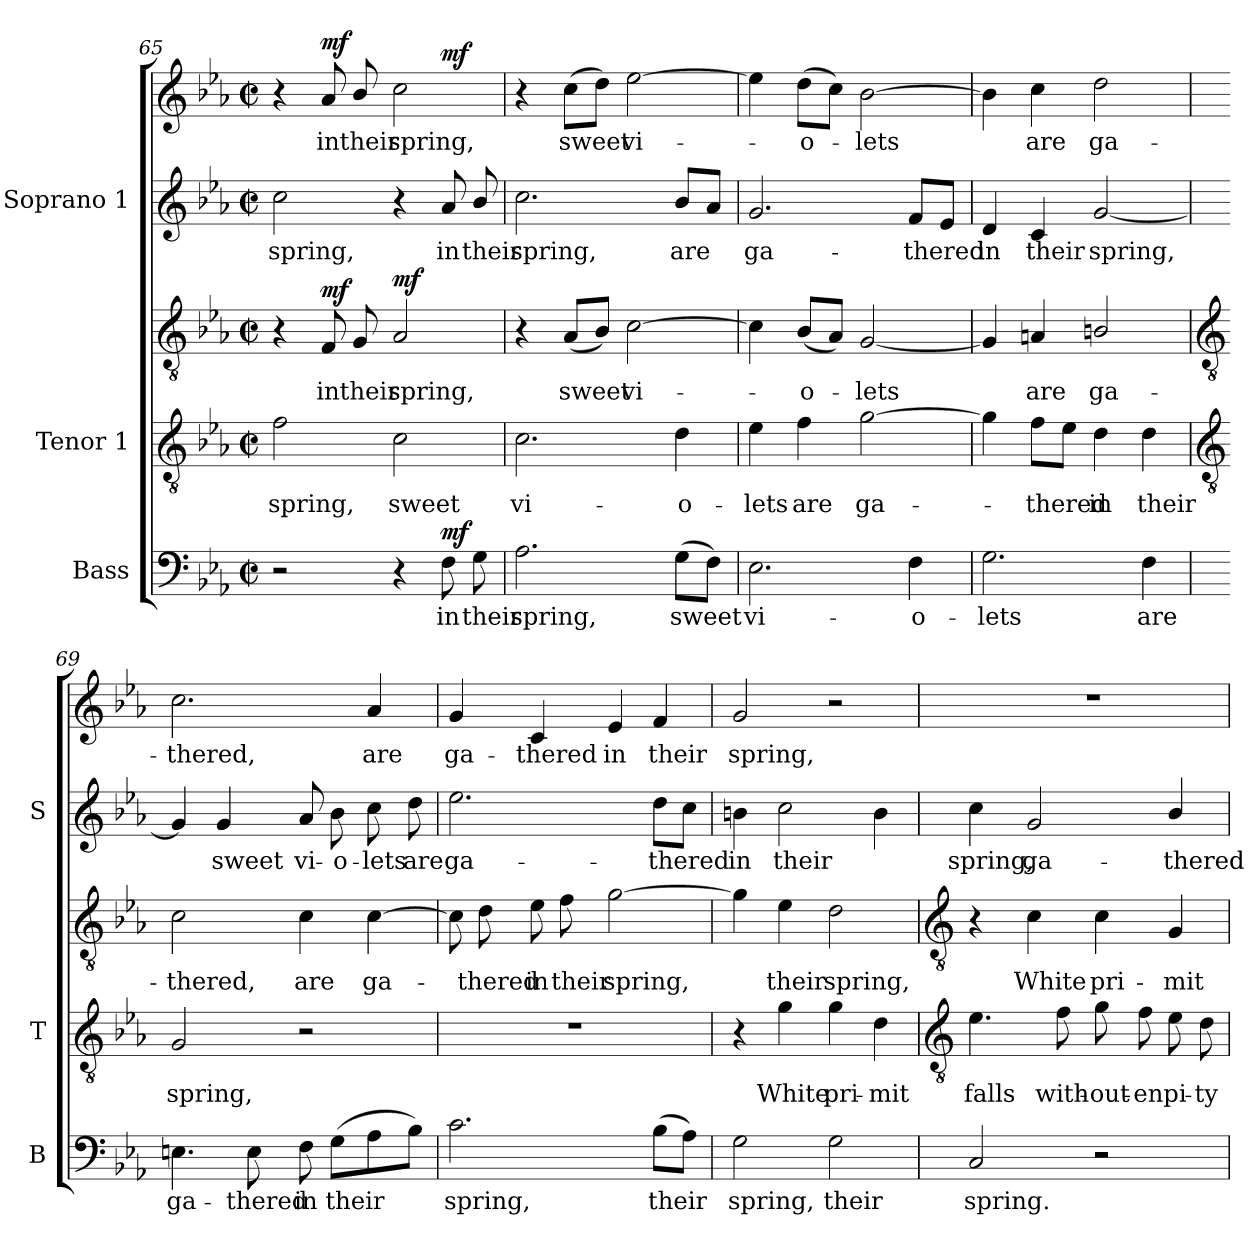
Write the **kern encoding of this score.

**kern	**text	**dynam	**kern	**text	**kern	**text	**dynam	**kern	**text	**kern	**text	**dynam
*part3	*part3	*part3	*part2	*part2	*part2	*part2	*part2	*part1	*part1	*part1	*part1	*part1
*staff5	*staff5	*staff5	*staff4	*staff4	*staff3	*staff3	*staff3/4	*staff2	*staff2	*staff1	*staff1	*staff1/2
*I"Bass	*	*	*I"Tenor 1	*	*	*	*	*I"Soprano 1	*	*	*	*
*I'B	*	*	*I'T	*	*	*	*	*I'S	*	*	*	*
!!LO:LB:g=z
*clefF4	*	*	*clefGv2	*	*clefGv2	*	*	*clefG2	*	*clefG2	*	*
*k[b-e-a-]	*	*	*k[b-e-a-]	*	*k[b-e-a-]	*	*	*k[b-e-a-]	*	*k[b-e-a-]	*	*
*E-:	*	*	*E-:	*	*E-:	*	*	*E-:	*	*E-:	*	*
*M2/2	*	*	*M2/2	*	*M2/2	*	*	*M2/2	*	*M2/2	*	*
*met(c|)	*	*	*met(c|)	*	*met(c|)	*	*	*met(c|)	*	*met(c|)	*	*
=65	=65	=65	=65	=65	=65	=65	=65	=65	=65	=65	=65	=65
!	!	!	!	!LO:LY:b	!	!	!	!	!LO:LY:b	!	!	!
2r	.	.	2f	spring,	4r	.	.	2cc	spring,	4r	.	.
!	!	!	!	!	!	!LO:LY:b	!LO:DY:b	!	!	!	!LO:LY:b	!LO:DY:b
.	.	.	.	.	8F	in	mf	.	.	8a-	in	mf
!	!	!	!	!	!	!LO:LY:b	!	!	!	!	!LO:LY:b	!
.	.	.	.	.	8G	their	.	.	.	8b-/	their	.
!	!	!	!	!LO:LY:b	!	!LO:LY:b	!LO:DY:b=2	!	!	!	!LO:LY:b	!
4r	.	.	2c	sweet	2A-	spring,	mf	4r	.	2cc	spring,	.
!	!LO:LY:b	!LO:DY:b	!	!	!	!	!	!	!LO:LY:b	!	!	!LO:DY:b=2
8F	in	mf	.	.	.	.	.	8a-	in	.	.	mf
!	!LO:LY:b	!	!	!	!	!	!	!	!LO:LY:b	!	!	!
8G	their	.	.	.	.	.	.	8b-/	their	.	.	.
=66	=66	=66	=66	=66	=66	=66	=66	=66	=66	=66	=66	=66
!	!LO:LY:b	!	!	!LO:LY:b	!	!	!	!	!LO:LY:b	!	!	!
2.A-	spring,	.	2.c	vi-	4r	.	.	2.cc	spring,	4r	.	.
!	!	!	!	!	!	!LO:LY:b	!	!	!	!	!LO:LY:b	!
.	.	.	.	.	(<8A-L	sweet	.	.	.	(>8ccL	sweet	.
.	.	.	.	.	8B-J)	.	.	.	.	8ddJ)	.	.
!	!	!	!	!	!	!LO:LY:b	!	!	!	!	!LO:LY:b	!
.	.	.	.	.	[2c	vi-	.	.	.	[2ee-	vi-	.
!	!LO:LY:b	!	!	!LO:LY:b	!	!	!	!	!LO:LY:b	!	!	!
(>8GL	sweet	.	4d	-o-	.	.	.	8b-L	are	.	.	.
8FJ)	.	.	.	.	.	.	.	8a-J	.	.	.	.
=67	=67	=67	=67	=67	=67	=67	=67	=67	=67	=67	=67	=67
!	!LO:LY:b	!	!	!LO:LY:b	!	!	!	!	!LO:LY:b	!	!	!
2.E-	vi-	.	4e-	lets	4c]	.	.	2.g	ga-	4ee-]	.	.
!	!	!	!	!LO:LY:b	!	!LO:LY:b	!	!	!	!	!LO:LY:b	!
.	.	.	4f	are	(<8B-L	-o-	.	.	.	(>8ddL	o-	.
.	.	.	.	.	8A-J)	.	.	.	.	8ccJ)	.	.
!	!	!	!	!LO:LY:b	!	!LO:LY:b	!	!	!	!	!LO:LY:b	!
.	.	.	[2g	ga-	[2G	lets	.	.	.	[2b-	lets	.
!	!LO:LY:b	!	!	!	!	!	!	!	!LO:LY:b	!	!	!
4F	-o-	.	.	.	.	.	.	8fL	-thered	.	.	.
.	.	.	.	.	.	.	.	8e-J	.	.	.	.
=68	=68	=68	=68	=68	=68	=68	=68	=68	=68	=68	=68	=68
!	!LO:LY:b	!	!	!	!	!	!	!	!LO:LY:b	!	!	!
2.G	-lets	.	4g]	.	4G]	.	.	4d	-in	4b-]	.	.
!	!	!	!	!LO:LY:b	!	!LO:LY:b	!	!	!LO:LY:b	!	!LO:LY:b	!
.	.	.	8fL	-thered	4An	are	.	4c	their	4cc	are	.
.	.	.	8e-J	.	.	.	.	.	.	.	.	.
!	!	!	!	!LO:LY:b	!	!LO:LY:b	!	!	!LO:LY:b	!	!LO:LY:b	!
.	.	.	4d	in	2Bn/	ga-	.	[2g	spring,	2dd	ga-	.
!	!LO:LY:b	!	!	!LO:LY:b	!	!	!	!	!	!	!	!
4F	are	.	4d	their	.	.	.	.	.	.	.	.
!!LO:LB:g=z
=69	=69	=69	=69	=69	=69	=69	=69	=69	=69	=69	=69	=69
*	*	*	*clefGv2	*	*clefGv2	*	*	*	*	*	*	*
!	!LO:LY:b	!	!	!LO:LY:b	!	!LO:LY:b	!	!	!	!	!LO:LY:b	!
4.En	ga-	.	2G	spring,	2c	thered,	.	4g]	.	2.cc	thered,	.
!	!	!	!	!	!	!	!	!	!LO:LY:b	!	!	!
.	.	.	.	.	.	.	.	4g	sweet	.	.	.
!	!LO:LY:b	!	!	!	!	!	!	!	!	!	!	!
8E	-thered	.	.	.	.	.	.	.	.	.	.	.
!	!LO:LY:b	!	!	!	!	!LO:LY:b	!	!	!LO:LY:b	!	!	!
8F	in	.	2r	.	4c	are	.	8a-/	vi-	.	.	.
!	!LO:LY:b	!	!	!	!	!	!	!	!LO:LY:b	!	!	!
(>8GL	their	.	.	.	.	.	.	8b-	-o-	.	.	.
!	!	!	!	!	!	!LO:LY:b	!	!	!LO:LY:b	!	!LO:LY:b	!
8A-	.	.	.	.	[4c	ga-	.	8cc	-lets	4a-	are	.
!	!	!	!	!	!	!	!	!	!LO:LY:b	!	!	!
8B-J)	.	.	.	.	.	.	.	8dd	are	.	.	.
=70	=70	=70	=70	=70	=70	=70	=70	=70	=70	=70	=70	=70
!	!LO:LY:b	!	!	!	!	!	!	!	!LO:LY:b	!	!LO:LY:b	!
2.c	spring,	.	1r	.	8c]	.	.	2.ee-	ga-	4g	ga-	.
!	!	!	!	!	!	!LO:LY:b	!	!	!	!	!	!
.	.	.	.	.	8d	thered	.	.	.	.	.	.
!	!	!	!	!	!	!LO:LY:b	!	!	!	!	!LO:LY:b	!
.	.	.	.	.	8e-	in	.	.	.	4c	-thered	.
!	!	!	!	!	!	!LO:LY:b	!	!	!	!	!	!
.	.	.	.	.	8f	their	.	.	.	.	.	.
!	!	!	!	!	!	!LO:LY:b	!	!	!	!	!LO:LY:b	!
.	.	.	.	.	[2g	spring,	.	.	.	4e-	in	.
!	!LO:LY:b	!	!	!	!	!	!	!	!LO:LY:b	!	!LO:LY:b	!
(>8B-L	their	.	.	.	.	.	.	8ddL	-thered	4f	their	.
8A-J)	.	.	.	.	.	.	.	8ccJ	.	.	.	.
=71	=71	=71	=71	=71	=71	=71	=71	=71	=71	=71	=71	=71
!	!LO:LY:b	!	!	!	!	!	!	!	!LO:LY:b	!	!LO:LY:b	!
2G	spring,	.	4r	.	4g]	.	.	4bn	in	2g	spring,	.
!	!	!	!	!LO:LY:b	!	!LO:LY:b	!	!	!LO:LY:b	!	!	!
.	.	.	4g	White	4e-	their	.	2cc	their	.	.	.
!	!LO:LY:b	!	!	!LO:LY:b	!	!LO:LY:b	!	!	!	!	!	!
2G	their	.	4g	pri-	2d	spring,	.	.	.	2r	.	.
!	!	!	!	!LO:LY:b	!	!	!	!	!	!	!	!
.	.	.	4d	-mit	.	.	.	4b	.	.	.	.
!!LO:LB:g=z
=72	=72	=72	=72	=72	=72	=72	=72	=72	=72	=72	=72	=72
*	*	*	*clefGv2	*	*clefGv2	*	*	*	*	*	*	*
!	!LO:LY:b	!	!	!LO:LY:b	!	!	!	!	!LO:LY:b	!	!	!
2C	spring.	.	4.e-	falls	4r	.	.	4cc	spring,	1r	.	.
!	!	!	!	!	!	!LO:LY:b	!	!	!LO:LY:b	!	!	!
.	.	.	.	.	4c	White	.	2g	ga-	.	.	.
!	!	!	!	!LO:LY:b	!	!	!	!	!	!	!	!
.	.	.	8f	with-	.	.	.	.	.	.	.	.
!	!	!	!	!LO:LY:b	!	!LO:LY:b	!	!	!	!	!	!
2r	.	.	8g	-out-	4c	pri-	.	.	.	.	.	.
!	!	!	!	!LO:LY:b	!	!	!	!	!	!	!	!
.	.	.	8f	-en	.	.	.	.	.	.	.	.
!	!	!	!	!LO:LY:b	!	!LO:LY:b	!	!	!LO:LY:b	!	!	!
.	.	.	8e-	pi-	4G	-mit	.	4b-/	-thered	.	.	.
!	!	!	!	!LO:LY:b	!	!	!	!	!	!	!	!
.	.	.	8d	-ty-	.	.	.	.	.	.	.	.
=	=	=	=	=	=	=	=	=	=	=	=	=
*-	*-	*-	*-	*-	*-	*-	*-	*-	*-	*-	*-	*-
